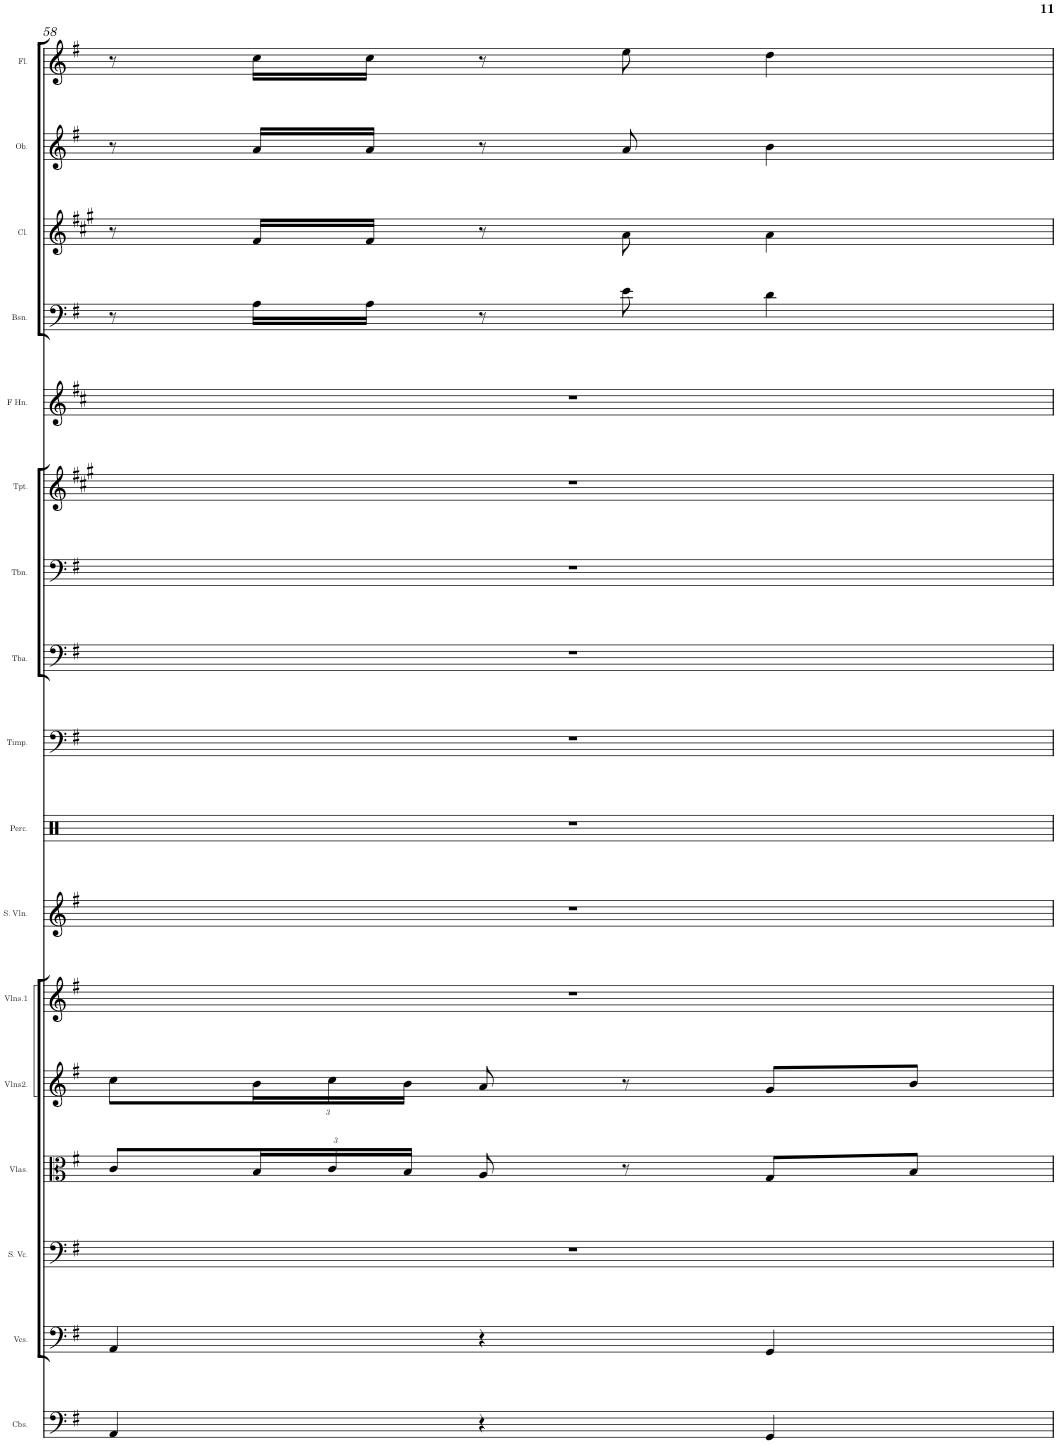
**kern	**kern	**kern	**kern	**kern	**kern	**kern	**kern	**kern	**kern	**kern	**kern	**kern	**kern	**kern	**kern	**kern
*part17	*part16	*part15	*part14	*part13	*part12	*part11	*part10	*part9	*part8	*part7	*part6	*part5	*part4	*part3	*part2	*part1
*staff17	*staff16	*staff15	*staff14	*staff13	*staff12	*staff11	*staff10	*staff9	*staff8	*staff7	*staff6	*staff5	*staff4	*staff3	*staff2	*staff1
*I"Contrabass Section	*I"Violoncello Section	*I"Solo cello	*I"Viola Section	*I"Violin Section2	*I"Violin Section1	*I"Solo Violin	*I"Percussion	*I"Timpani	*I"Tuba	*I"Trombone	*I"Trumpet	*I"French Horn	*I"Bassoon	*I"Clarinet	*I"Oboe	*I"Flute
*I'Cbs.	*I'Vcs.	*	*I'Vlas.	*I'Vlns2.	*I'Vlns.1	*I'S. Vln.	*I'Perc.	*I'Timp.	*I'Tba.	*I'Tbn.	*I'Tpt.	*I'F Hn.	*I'Bsn.	*I'Cl.	*I'Ob.	*I'Fl.
!!LO:PB:g=z
*clefF4	*clefF4	*clefF4	*clefC3	*clefG2	*clefG2	*clefG2	*clefX	*clefF4	*clefF4	*clefF4	*clefG2	*clefG2	*clefF4	*clefG2	*clefG2	*clefG2
*Trd7c12	*	*	*	*	*	*	*	*	*	*	*Trd1c2	*Trd4c7	*	*Trd1c2	*	*
*k[f#]	*k[f#]	*k[f#]	*k[f#]	*k[f#]	*k[f#]	*k[f#]	*k[f#]	*k[f#]	*k[f#]	*k[f#]	*k[f#c#g#]	*k[f#c#]	*k[f#]	*k[f#c#g#]	*k[f#]	*k[f#]
*G:	*G:	*G:	*G:	*G:	*G:	*G:	*G:	*G:	*G:	*G:	*A:	*D:	*G:	*A:	*G:	*G:
*M3/4	*M3/4	*M3/4	*M3/4	*M3/4	*M3/4	*M3/4	*M3/4	*M3/4	*M3/4	*M3/4	*M3/4	*M3/4	*M3/4	*M3/4	*M3/4	*M3/4
=58	=58	=58	=58	=58	=58	=58	=58	=58	=58	=58	=58	=58	=58	=58	=58	=58
4AA/	4AA/	2.r	8c/L	8cc\L	2.r	2.r	2.r	2.r	2.r	2.r	2.r	2.r	8r	8r	8r	8r
*	*	*	*Xbrackettup	*Xbrackettup	*	*	*	*	*	*	*	*	*	*	*	*
.	.	.	24B/L	24b\L	.	.	.	.	.	.	.	.	16A\LL	16f#/LL	16a/LL	16cc\LL
.	.	.	24c/	24cc\	.	.	.	.	.	.	.	.	.	.	.	.
.	.	.	.	.	.	.	.	.	.	.	.	.	16A\JJ	16f#/JJ	16a/JJ	16cc\JJ
.	.	.	24B/JJ	24b\JJ	.	.	.	.	.	.	.	.	.	.	.	.
4r	4r	.	8A/	8a/	.	.	.	.	.	.	.	.	8r	8r	8r	8r
.	.	.	8r	8r	.	.	.	.	.	.	.	.	8e\	8a\	8a/	8ee\
4GG/	4GG/	.	8G/L	8g/L	.	.	.	.	.	.	.	.	4d\	4a\	4b\	4dd\
.	.	.	8B/J	8b/J	.	.	.	.	.	.	.	.	.	.	.	.
=	=	=	=	=	=	=	=	=	=	=	=	=	=	=	=	=
*-	*-	*-	*-	*-	*-	*-	*-	*-	*-	*-	*-	*-	*-	*-	*-	*-
